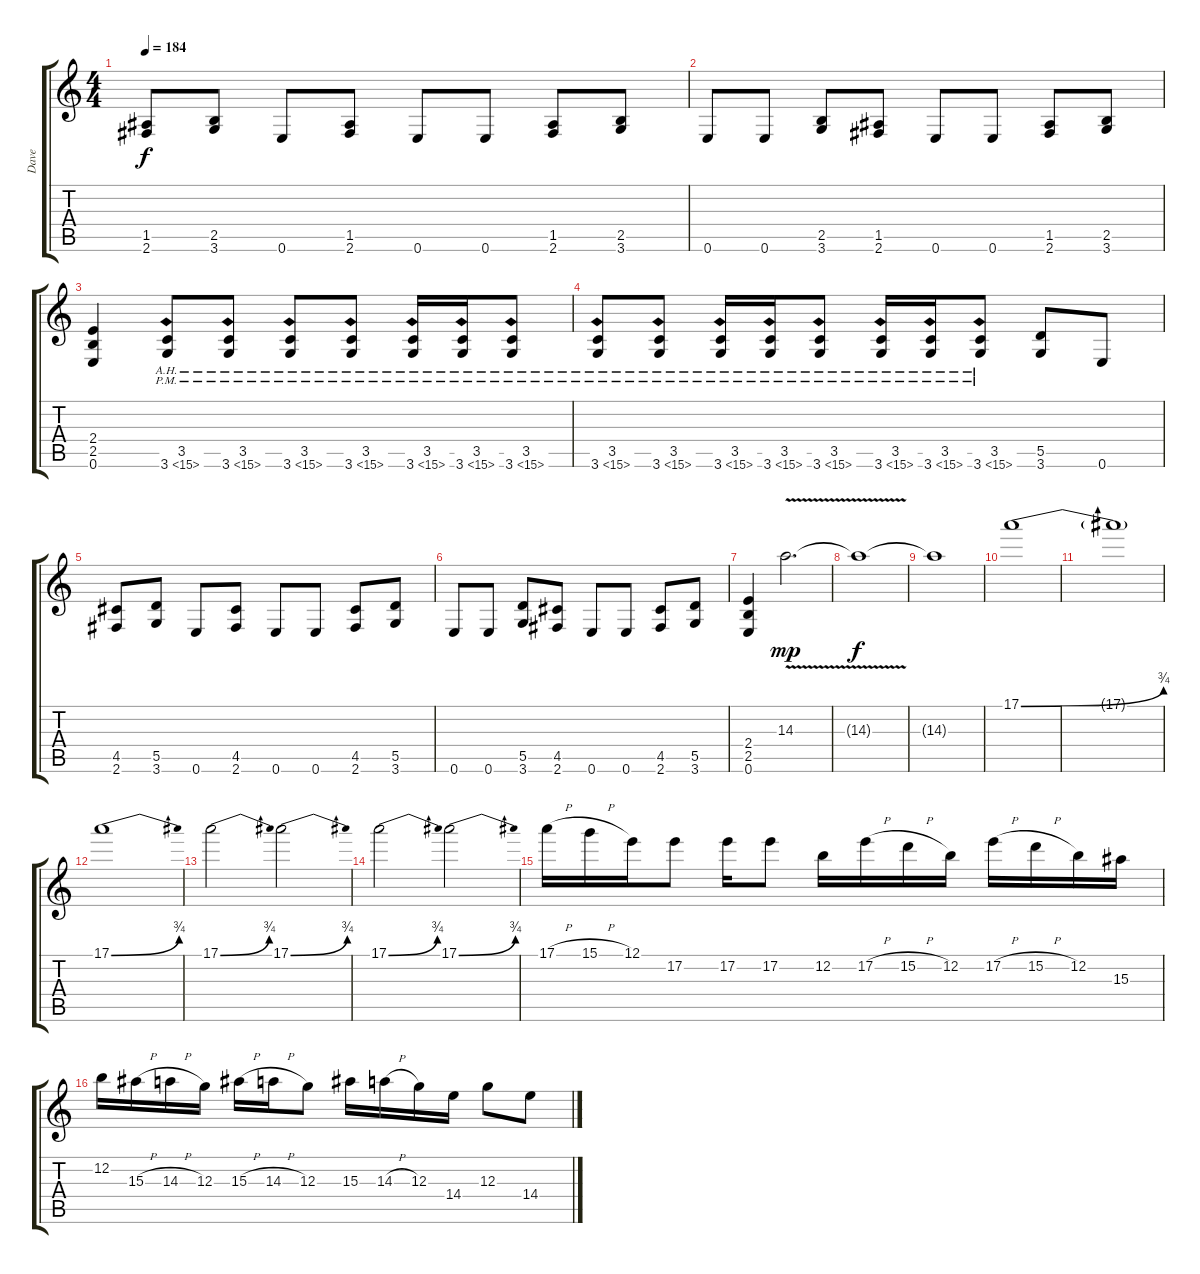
\track ("Dave" "Dave") {instrument distortionguitar}
\staff {score tabs}
\tuning (E4 B3 G3 D3 A2 E2) {hide}
\ts (4 4)
\tempo 184
\clef g2
\ks c
(1.5 2.6).8{dy f} (2.5 3.6).8 0.6.8 (1.5 2.6).8 0.6.8 0.6.8 (1.5 2.6).8 (2.5 3.6).8 |
0.6.8 0.6.8 (2.5 3.6).8 (1.5 2.6).8 0.6.8 0.6.8 (1.5 2.6).8 (2.5 3.6).8 |
(2.4 2.5 0.6).4 (3.5{pm} 3.6{ah 12 pm}).8 (3.5{pm} 3.6{ah 12 pm}).8 (3.5{pm} 3.6{ah 12 pm}).8 (3.5{pm} 3.6{ah 12 pm}).8 (3.5{pm} 3.6{ah 12 pm}).16 (3.5{pm} 3.6{ah 12 pm}).16 (3.5{pm} 3.6{ah 12 pm}).8 |
(3.5{pm} 3.6{ah 12 pm}).8 (3.5{pm} 3.6{ah 12 pm}).8 (3.5{pm} 3.6{ah 12 pm}).16 (3.5{pm} 3.6{ah 12 pm}).16 (3.5{pm} 3.6{ah 12 pm}).8 (3.5{pm} 3.6{ah 12 pm}).16 (3.5{pm} 3.6{ah 12 pm}).16 (3.5{pm} 3.6{ah 12 pm}).8 (5.5 3.6).8 0.6.8 |
(4.5 2.6).8 (5.5 3.6).8 0.6.8 (4.5 2.6).8 0.6.8 0.6.8 (4.5 2.6).8 (5.5 3.6).8 |
0.6.8 0.6.8 (5.5 3.6).8 (4.5 2.6).8 0.6.8 0.6.8 (4.5 2.6).8 (5.5 3.6).8 |
(2.4 2.5 0.6).4 14.3{v}.2{d dy mp} |
14.3{t}.1{dy f} |
14.3{t}.1 |
17.1{be (bend 0 0 60 3)}.1{instrument overdrivenguitar} |
17.1{t}.1 |
17.1{be (bend 0 0 60 3)}.1 |
17.1{be (bend 0 0 60 3)}.2 17.1{be (bend 0 0 60 3)}.2 |
17.1{be (bend 0 0 60 3)}.2 17.1{be (bend 0 0 60 3)}.2 |
17.1{h}.16 15.1{h}.16 12.1.16 17.2.8 17.2.16 17.2.8 12.2.16 17.2{h}.16 15.2{h}.16 12.2.16 17.2{h}.16 15.2{h}.16 12.2.16 15.3.16 |
12.2.16 15.3{h}.16 14.3{h}.16 12.3.16 15.3{h}.16 14.3{h}.16 12.3.8 15.3.16 14.3{h}.16 12.3.16 14.4.16 12.3.8 14.4.8
